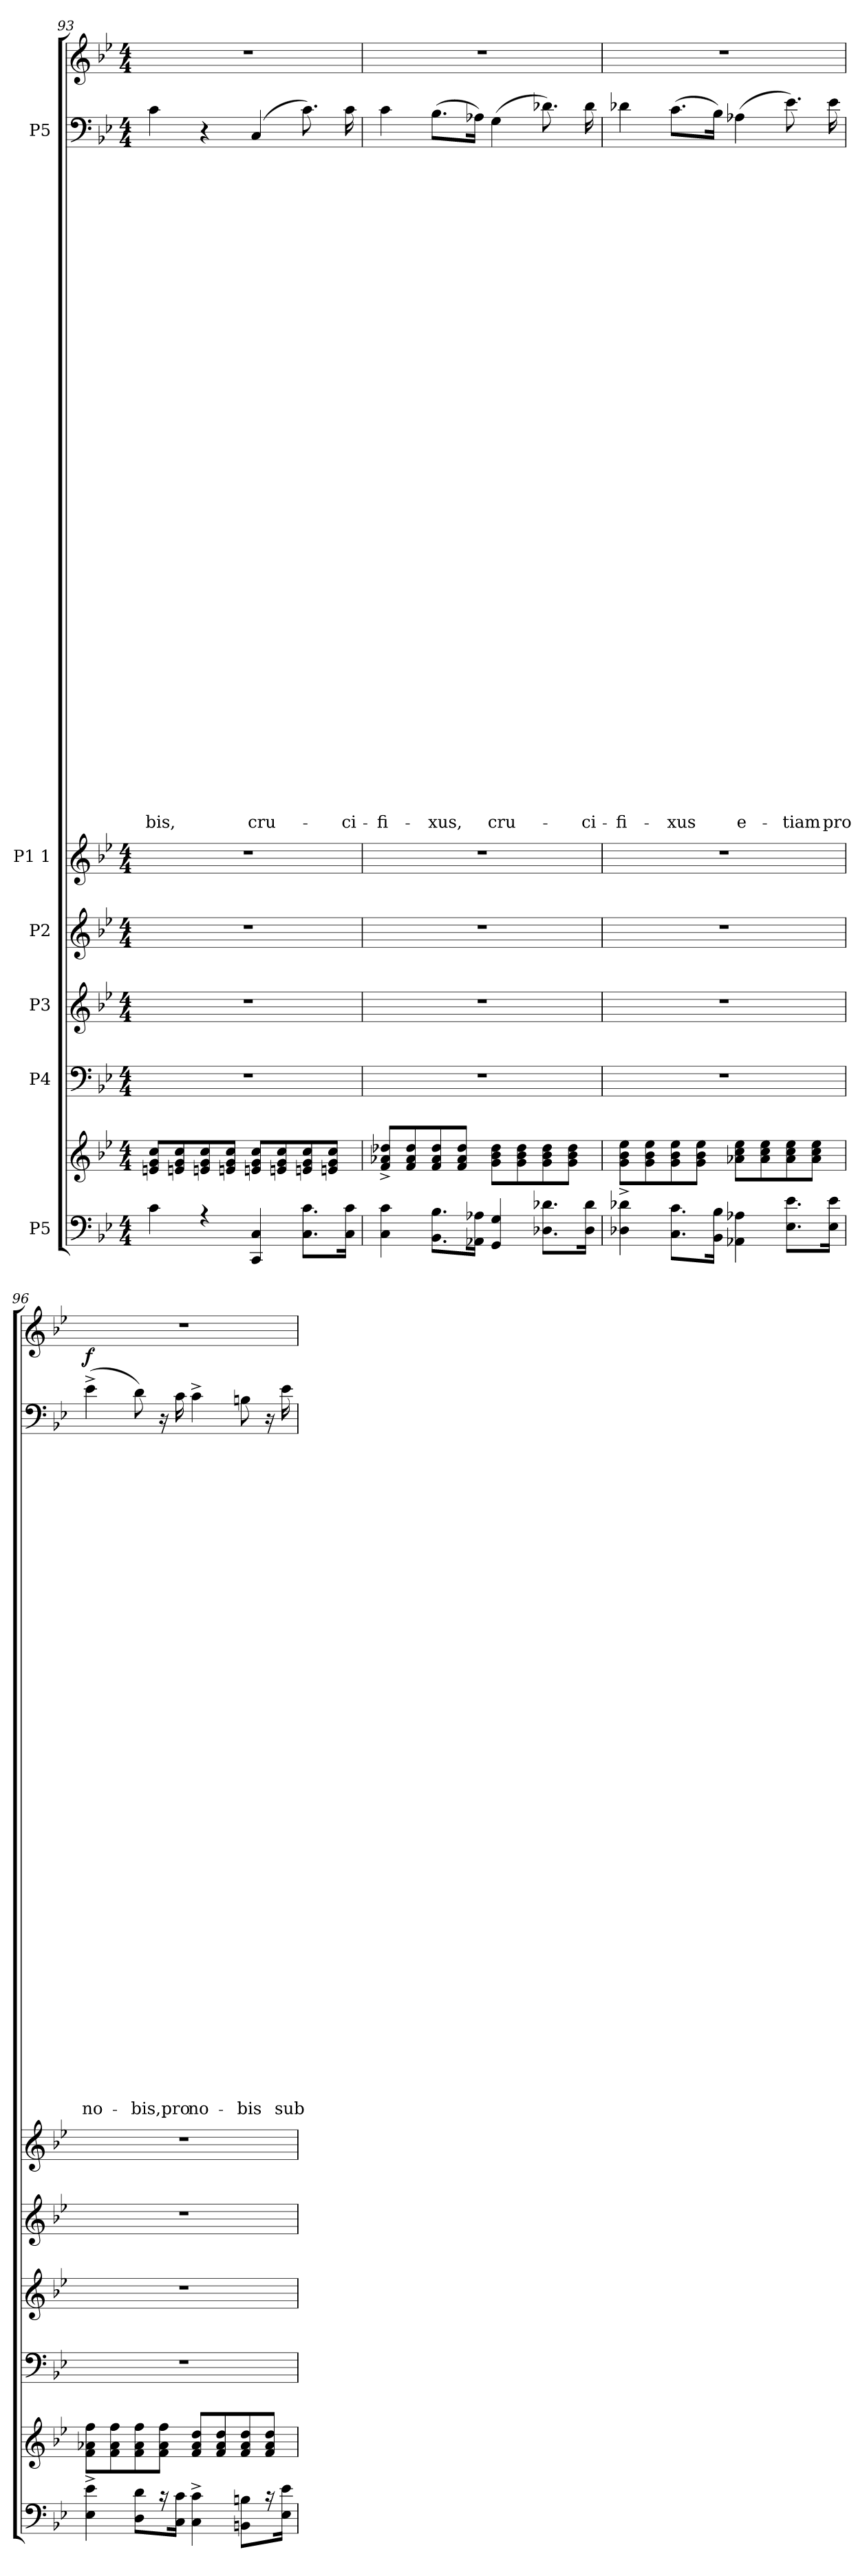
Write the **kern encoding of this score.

**kern	**kern	**kern	**kern	**kern	**kern	**kern	**text	**text	**text	**text	**text	**text	**text	**text	**text	**text	**text	**text	**text	**text	**text	**text	**text	**text	**text	**text	**text	**text	**text	**text	**text	**text	**text	**text	**text	**text	**text	**text	**text	**text	**text	**text	**text	**text	**text	**text	**text	**dynam	**kern
*part7	*part7	*part6	*part5	*part4	*part3	*part2	*part2	*part2	*part2	*part2	*part2	*part2	*part2	*part2	*part2	*part2	*part2	*part2	*part2	*part2	*part2	*part2	*part2	*part2	*part2	*part2	*part2	*part2	*part2	*part2	*part2	*part2	*part2	*part2	*part2	*part2	*part2	*part2	*part2	*part2	*part2	*part2	*part2	*part2	*part2	*part2	*part2	*part2	*part1
*staff8	*staff7	*staff6	*staff5	*staff4	*staff3	*staff2	*staff2	*staff2	*staff2	*staff2	*staff2	*staff2	*staff2	*staff2	*staff2	*staff2	*staff2	*staff2	*staff2	*staff2	*staff2	*staff2	*staff2	*staff2	*staff2	*staff2	*staff2	*staff2	*staff2	*staff2	*staff2	*staff2	*staff2	*staff2	*staff2	*staff2	*staff2	*staff2	*staff2	*staff2	*staff2	*staff2	*staff2	*staff2	*staff2	*staff2	*staff2	*staff2	*staff1
*I"P5	*	*I"P4	*I"P3	*I"P2	*I"P1 1	*I"P5	*	*	*	*	*	*	*	*	*	*	*	*	*	*	*	*	*	*	*	*	*	*	*	*	*	*	*	*	*	*	*	*	*	*	*	*	*	*	*	*	*	*	*
*clefF4	*clefG2	*clefF4	*clefG2	*clefG2	*clefG2	*clefF4	*	*	*	*	*	*	*	*	*	*	*	*	*	*	*	*	*	*	*	*	*	*	*	*	*	*	*	*	*	*	*	*	*	*	*	*	*	*	*	*	*	*	*clefG2
*	*	*	*ITrd7c12	*	*	*	*	*	*	*	*	*	*	*	*	*	*	*	*	*	*	*	*	*	*	*	*	*	*	*	*	*	*	*	*	*	*	*	*	*	*	*	*	*	*	*	*	*	*ITrd7c12
*k[b-e-]	*k[b-e-]	*k[b-e-]	*k[b-e-]	*k[b-e-]	*k[b-e-]	*k[b-e-]	*	*	*	*	*	*	*	*	*	*	*	*	*	*	*	*	*	*	*	*	*	*	*	*	*	*	*	*	*	*	*	*	*	*	*	*	*	*	*	*	*	*	*k[b-e-]
*B-:	*B-:	*B-:	*B-:	*B-:	*B-:	*B-:	*	*	*	*	*	*	*	*	*	*	*	*	*	*	*	*	*	*	*	*	*	*	*	*	*	*	*	*	*	*	*	*	*	*	*	*	*	*	*	*	*	*	*B-:
*M4/4	*M4/4	*M4/4	*M4/4	*M4/4	*M4/4	*M4/4	*	*	*	*	*	*	*	*	*	*	*	*	*	*	*	*	*	*	*	*	*	*	*	*	*	*	*	*	*	*	*	*	*	*	*	*	*	*	*	*	*	*	*M4/4
=93	=93	=93	=93	=93	=93	=93	=93	=93	=93	=93	=93	=93	=93	=93	=93	=93	=93	=93	=93	=93	=93	=93	=93	=93	=93	=93	=93	=93	=93	=93	=93	=93	=93	=93	=93	=93	=93	=93	=93	=93	=93	=93	=93	=93	=93	=93	=93	=93	=93
*^	*^	*	*	*	*	*	*	*	*	*	*	*	*	*	*	*	*	*	*	*	*	*	*	*	*	*	*	*	*	*	*	*	*	*	*	*	*	*	*	*	*	*	*	*	*	*	*	*	*
!	!	!	!	!	!	!	!	!	!	!	!	!	!	!	!	!	!	!	!	!	!	!	!	!	!	!	!	!	!	!	!	!	!	!	!	!	!	!	!	!	!	!	!	!	!	!	!	!	!LO:LY:b	!	!
4c\	1ryy	1ryy	8en/ 8g/ 8cc/L	1r	1r	1r	1r	4c\	.	.	.	.	.	.	.	.	.	.	.	.	.	.	.	.	.	.	.	.	.	.	.	.	.	.	.	.	.	.	.	.	.	.	.	.	.	.	.	.	-bis,	.	1r
.	.	.	8en/ 8g/ 8cc/	.	.	.	.	.	.	.	.	.	.	.	.	.	.	.	.	.	.	.	.	.	.	.	.	.	.	.	.	.	.	.	.	.	.	.	.	.	.	.	.	.	.	.	.	.	.	.	.
4r	.	.	8en/ 8g/ 8cc/	.	.	.	.	4r	.	.	.	.	.	.	.	.	.	.	.	.	.	.	.	.	.	.	.	.	.	.	.	.	.	.	.	.	.	.	.	.	.	.	.	.	.	.	.	.	.	.	.
.	.	.	8en/ 8g/ 8cc/J	.	.	.	.	.	.	.	.	.	.	.	.	.	.	.	.	.	.	.	.	.	.	.	.	.	.	.	.	.	.	.	.	.	.	.	.	.	.	.	.	.	.	.	.	.	.	.	.
!	!	!	!	!	!	!	!	!	!	!	!	!	!	!	!	!	!	!	!	!	!	!	!	!	!	!	!	!	!	!	!	!	!	!	!	!	!	!	!	!	!	!	!	!	!	!	!	!	!LO:LY:b	!	!
4CC/ 4C/	.	.	8en/ 8g/ 8cc/L	.	.	.	.	(4C/	.	.	.	.	.	.	.	.	.	.	.	.	.	.	.	.	.	.	.	.	.	.	.	.	.	.	.	.	.	.	.	.	.	.	.	.	.	.	.	.	cru-	.	.
.	.	.	8en/ 8g/ 8cc/	.	.	.	.	.	.	.	.	.	.	.	.	.	.	.	.	.	.	.	.	.	.	.	.	.	.	.	.	.	.	.	.	.	.	.	.	.	.	.	.	.	.	.	.	.	.	.	.
8.C\ 8.c\L	.	.	8en/ 8g/ 8cc/	.	.	.	.	8.c\)	.	.	.	.	.	.	.	.	.	.	.	.	.	.	.	.	.	.	.	.	.	.	.	.	.	.	.	.	.	.	.	.	.	.	.	.	.	.	.	.	.	.	.
.	.	.	8en/ 8g/ 8cc/J	.	.	.	.	.	.	.	.	.	.	.	.	.	.	.	.	.	.	.	.	.	.	.	.	.	.	.	.	.	.	.	.	.	.	.	.	.	.	.	.	.	.	.	.	.	.	.	.
!	!	!	!	!	!	!	!	!	!	!	!	!	!	!	!	!	!	!	!	!	!	!	!	!	!	!	!	!	!	!	!	!	!	!	!	!	!	!	!	!	!	!	!	!	!	!	!	!	!LO:LY:b	!	!
16C\ 16c\Jk	.	.	.	.	.	.	.	16c\	.	.	.	.	.	.	.	.	.	.	.	.	.	.	.	.	.	.	.	.	.	.	.	.	.	.	.	.	.	.	.	.	.	.	.	.	.	.	.	.	-ci-	.	.
=94	=94	=94	=94	=94	=94	=94	=94	=94	=94	=94	=94	=94	=94	=94	=94	=94	=94	=94	=94	=94	=94	=94	=94	=94	=94	=94	=94	=94	=94	=94	=94	=94	=94	=94	=94	=94	=94	=94	=94	=94	=94	=94	=94	=94	=94	=94	=94	=94	=94	=94	=94
!	!	!	!	!	!	!	!	!	!	!	!	!	!	!	!	!	!	!	!	!	!	!	!	!	!	!	!	!	!	!	!	!	!	!	!	!	!	!	!	!	!	!	!	!	!	!	!	!	!LO:LY:b	!	!
4C\ 4c\	1ryy	1ryy	8f/^< 8a-i/^< 8dd-i/^<L	1r	1r	1r	1r	4c\	.	.	.	.	.	.	.	.	.	.	.	.	.	.	.	.	.	.	.	.	.	.	.	.	.	.	.	.	.	.	.	.	.	.	.	.	.	.	.	.	-fi-	.	1r
.	.	.	8f/ 8a-/ 8dd-/	.	.	.	.	.	.	.	.	.	.	.	.	.	.	.	.	.	.	.	.	.	.	.	.	.	.	.	.	.	.	.	.	.	.	.	.	.	.	.	.	.	.	.	.	.	.	.	.
!	!	!	!	!	!	!	!	!	!	!	!	!	!	!	!	!	!	!	!	!	!	!	!	!	!	!	!	!	!	!	!	!	!	!	!	!	!	!	!	!	!	!	!	!	!	!	!	!	!LO:LY:b	!	!
8.BB-\ 8.B-\L	.	.	8f/ 8a-/ 8dd-/	.	.	.	.	(>8.B-\L	.	.	.	.	.	.	.	.	.	.	.	.	.	.	.	.	.	.	.	.	.	.	.	.	.	.	.	.	.	.	.	.	.	.	.	.	.	.	.	.	-xus,	.	.
.	.	.	8f/ 8a-/ 8dd-/J	.	.	.	.	.	.	.	.	.	.	.	.	.	.	.	.	.	.	.	.	.	.	.	.	.	.	.	.	.	.	.	.	.	.	.	.	.	.	.	.	.	.	.	.	.	.	.	.
16AA-i\ 16A-i\Jk	.	.	.	.	.	.	.	16A-i\Jk)	.	.	.	.	.	.	.	.	.	.	.	.	.	.	.	.	.	.	.	.	.	.	.	.	.	.	.	.	.	.	.	.	.	.	.	.	.	.	.	.	.	.	.
!	!	!	!	!	!	!	!	!	!	!	!	!	!	!	!	!	!	!	!	!	!	!	!	!	!	!	!	!	!	!	!	!	!	!	!	!	!	!	!	!	!	!	!	!	!	!	!	!	!LO:LY:b	!	!
4GG/ 4G/	.	.	8g\ 8b-\ 8dd-\L	.	.	.	.	(>4G\	.	.	.	.	.	.	.	.	.	.	.	.	.	.	.	.	.	.	.	.	.	.	.	.	.	.	.	.	.	.	.	.	.	.	.	.	.	.	.	.	cru-	.	.
.	.	.	8g\ 8b-\ 8dd-\	.	.	.	.	.	.	.	.	.	.	.	.	.	.	.	.	.	.	.	.	.	.	.	.	.	.	.	.	.	.	.	.	.	.	.	.	.	.	.	.	.	.	.	.	.	.	.	.
8.D-i\ 8.d-i\L	.	.	8g\ 8b-\ 8dd-\	.	.	.	.	8.d-i\)	.	.	.	.	.	.	.	.	.	.	.	.	.	.	.	.	.	.	.	.	.	.	.	.	.	.	.	.	.	.	.	.	.	.	.	.	.	.	.	.	.	.	.
.	.	.	8g\ 8b-\ 8dd-\J	.	.	.	.	.	.	.	.	.	.	.	.	.	.	.	.	.	.	.	.	.	.	.	.	.	.	.	.	.	.	.	.	.	.	.	.	.	.	.	.	.	.	.	.	.	.	.	.
!	!	!	!	!	!	!	!	!	!	!	!	!	!	!	!	!	!	!	!	!	!	!	!	!	!	!	!	!	!	!	!	!	!	!	!	!	!	!	!	!	!	!	!	!	!	!	!	!	!LO:LY:b	!	!
16D-\ 16d-\Jk	.	.	.	.	.	.	.	16d-\	.	.	.	.	.	.	.	.	.	.	.	.	.	.	.	.	.	.	.	.	.	.	.	.	.	.	.	.	.	.	.	.	.	.	.	.	.	.	.	.	-ci-	.	.
=95	=95	=95	=95	=95	=95	=95	=95	=95	=95	=95	=95	=95	=95	=95	=95	=95	=95	=95	=95	=95	=95	=95	=95	=95	=95	=95	=95	=95	=95	=95	=95	=95	=95	=95	=95	=95	=95	=95	=95	=95	=95	=95	=95	=95	=95	=95	=95	=95	=95	=95	=95
!	!	!	!	!	!	!	!	!	!	!	!	!	!	!	!	!	!	!	!	!	!	!	!	!	!	!	!	!	!	!	!	!	!	!	!	!	!	!	!	!	!	!	!	!	!	!	!	!	!LO:LY:b	!	!
4D-i\ 4d-i\	1ryy	1ryy	8g\^> 8b-\^> 8ee-\^>L	1r	1r	1r	1r	4d-i\	.	.	.	.	.	.	.	.	.	.	.	.	.	.	.	.	.	.	.	.	.	.	.	.	.	.	.	.	.	.	.	.	.	.	.	.	.	.	.	.	-fi-	.	1r
.	.	.	8g\ 8b-\ 8ee-\	.	.	.	.	.	.	.	.	.	.	.	.	.	.	.	.	.	.	.	.	.	.	.	.	.	.	.	.	.	.	.	.	.	.	.	.	.	.	.	.	.	.	.	.	.	.	.	.
!	!	!	!	!	!	!	!	!	!	!	!	!	!	!	!	!	!	!	!	!	!	!	!	!	!	!	!	!	!	!	!	!	!	!	!	!	!	!	!	!	!	!	!	!	!	!	!	!	!LO:LY:b	!	!
8.C\ 8.c\L	.	.	8g\ 8b-\ 8ee-\	.	.	.	.	(>8.c\L	.	.	.	.	.	.	.	.	.	.	.	.	.	.	.	.	.	.	.	.	.	.	.	.	.	.	.	.	.	.	.	.	.	.	.	.	.	.	.	.	-xus	.	.
.	.	.	8g\ 8b-\ 8ee-\J	.	.	.	.	.	.	.	.	.	.	.	.	.	.	.	.	.	.	.	.	.	.	.	.	.	.	.	.	.	.	.	.	.	.	.	.	.	.	.	.	.	.	.	.	.	.	.	.
16BB-\ 16B-\Jk	.	.	.	.	.	.	.	16B-\Jk)	.	.	.	.	.	.	.	.	.	.	.	.	.	.	.	.	.	.	.	.	.	.	.	.	.	.	.	.	.	.	.	.	.	.	.	.	.	.	.	.	.	.	.
!	!	!	!	!	!	!	!	!	!	!	!	!	!	!	!	!	!	!	!	!	!	!	!	!	!	!	!	!	!	!	!	!	!	!	!	!	!	!	!	!	!	!	!	!	!	!	!	!	!LO:LY:b	!	!
4AA-i\ 4A-i\	.	.	8a-i\ 8cc\ 8ee-\L	.	.	.	.	(>4A-i\	.	.	.	.	.	.	.	.	.	.	.	.	.	.	.	.	.	.	.	.	.	.	.	.	.	.	.	.	.	.	.	.	.	.	.	.	.	.	.	.	e-	.	.
.	.	.	8a-\ 8cc\ 8ee-\	.	.	.	.	.	.	.	.	.	.	.	.	.	.	.	.	.	.	.	.	.	.	.	.	.	.	.	.	.	.	.	.	.	.	.	.	.	.	.	.	.	.	.	.	.	.	.	.
!	!	!	!	!	!	!	!	!	!	!	!	!	!	!	!	!	!	!	!	!	!	!	!	!	!	!	!	!	!	!	!	!	!	!	!	!	!	!	!	!	!	!	!	!	!	!	!	!	!LO:LY:b	!	!
8.E-\ 8.e-\L	.	.	8a-\ 8cc\ 8ee-\	.	.	.	.	8.e-\)	.	.	.	.	.	.	.	.	.	.	.	.	.	.	.	.	.	.	.	.	.	.	.	.	.	.	.	.	.	.	.	.	.	.	.	.	.	.	.	.	-tiam	.	.
.	.	.	8a-\ 8cc\ 8ee-\J	.	.	.	.	.	.	.	.	.	.	.	.	.	.	.	.	.	.	.	.	.	.	.	.	.	.	.	.	.	.	.	.	.	.	.	.	.	.	.	.	.	.	.	.	.	.	.	.
!	!	!	!	!	!	!	!	!	!	!	!	!	!	!	!	!	!	!	!	!	!	!	!	!	!	!	!	!	!	!	!	!	!	!	!	!	!	!	!	!	!	!	!	!	!	!	!	!	!LO:LY:b	!	!
16E-\ 16e-\Jk	.	.	.	.	.	.	.	16e-\	.	.	.	.	.	.	.	.	.	.	.	.	.	.	.	.	.	.	.	.	.	.	.	.	.	.	.	.	.	.	.	.	.	.	.	.	.	.	.	.	pro	.	.
!!LO:PB:g=z
=96	=96	=96	=96	=96	=96	=96	=96	=96	=96	=96	=96	=96	=96	=96	=96	=96	=96	=96	=96	=96	=96	=96	=96	=96	=96	=96	=96	=96	=96	=96	=96	=96	=96	=96	=96	=96	=96	=96	=96	=96	=96	=96	=96	=96	=96	=96	=96	=96	=96	=96	=96
!	!	!	!	!	!	!	!	!	!	!	!	!	!	!	!	!	!	!	!	!	!	!	!	!	!	!	!	!	!	!	!	!	!	!	!	!	!	!	!	!	!	!	!	!	!	!	!	!	!LO:LY:b	!LO:DY:a	!
4E-\^> 4e-\^>	1ryy	1ryy	8f\ 8a-i\ 8ff\L	1r	1r	1r	1r	(>4e-^>\	.	.	.	.	.	.	.	.	.	.	.	.	.	.	.	.	.	.	.	.	.	.	.	.	.	.	.	.	.	.	.	.	.	.	.	.	.	.	.	.	no-	f	1r
.	.	.	8f\ 8a-\ 8ff\	.	.	.	.	.	.	.	.	.	.	.	.	.	.	.	.	.	.	.	.	.	.	.	.	.	.	.	.	.	.	.	.	.	.	.	.	.	.	.	.	.	.	.	.	.	.	.	.
!	!	!	!	!	!	!	!	!	!	!	!	!	!	!	!	!	!	!	!	!	!	!	!	!	!	!	!	!	!	!	!	!	!	!	!	!	!	!	!	!	!	!	!	!	!	!	!	!	!LO:LY:b	!	!
8D\ 8d\L	.	.	8f\ 8a-\ 8ff\	.	.	.	.	8d\)	.	.	.	.	.	.	.	.	.	.	.	.	.	.	.	.	.	.	.	.	.	.	.	.	.	.	.	.	.	.	.	.	.	.	.	.	.	.	.	.	-bis,	.	.
16rc	.	.	8f\ 8a-\ 8ff\J	.	.	.	.	16r	.	.	.	.	.	.	.	.	.	.	.	.	.	.	.	.	.	.	.	.	.	.	.	.	.	.	.	.	.	.	.	.	.	.	.	.	.	.	.	.	.	.	.
!	!	!	!	!	!	!	!	!	!	!	!	!	!	!	!	!	!	!	!	!	!	!	!	!	!	!	!	!	!	!	!	!	!	!	!	!	!	!	!	!	!	!	!	!	!	!	!	!	!LO:LY:b	!	!
16C\ 16c\Jk	.	.	.	.	.	.	.	16c\	.	.	.	.	.	.	.	.	.	.	.	.	.	.	.	.	.	.	.	.	.	.	.	.	.	.	.	.	.	.	.	.	.	.	.	.	.	.	.	.	pro	.	.
!	!	!	!	!	!	!	!	!	!	!	!	!	!	!	!	!	!	!	!	!	!	!	!	!	!	!	!	!	!	!	!	!	!	!	!	!	!	!	!	!	!	!	!	!	!	!	!	!	!LO:LY:b	!	!
4C\^> 4c\^>	.	.	8f/ 8a-/ 8dd/L	.	.	.	.	4c^>\	.	.	.	.	.	.	.	.	.	.	.	.	.	.	.	.	.	.	.	.	.	.	.	.	.	.	.	.	.	.	.	.	.	.	.	.	.	.	.	.	no-	.	.
.	.	.	8f/ 8a-/ 8dd/	.	.	.	.	.	.	.	.	.	.	.	.	.	.	.	.	.	.	.	.	.	.	.	.	.	.	.	.	.	.	.	.	.	.	.	.	.	.	.	.	.	.	.	.	.	.	.	.
!	!	!	!	!	!	!	!	!	!	!	!	!	!	!	!	!	!	!	!	!	!	!	!	!	!	!	!	!	!	!	!	!	!	!	!	!	!	!	!	!	!	!	!	!	!	!	!	!	!LO:LY:b	!	!
8BBn\ 8Bn\L	.	.	8f/ 8a-/ 8dd/	.	.	.	.	8Bn\	.	.	.	.	.	.	.	.	.	.	.	.	.	.	.	.	.	.	.	.	.	.	.	.	.	.	.	.	.	.	.	.	.	.	.	.	.	.	.	.	-bis	.	.
16rc	.	.	8f/ 8a-/ 8dd/J	.	.	.	.	16r	.	.	.	.	.	.	.	.	.	.	.	.	.	.	.	.	.	.	.	.	.	.	.	.	.	.	.	.	.	.	.	.	.	.	.	.	.	.	.	.	.	.	.
!	!	!	!	!	!	!	!	!	!	!	!	!	!	!	!	!	!	!	!	!	!	!	!	!	!	!	!	!	!	!	!	!	!	!	!	!	!	!	!	!	!	!	!	!	!	!	!	!	!LO:LY:b	!	!
16E-\ 16e-\Jk	.	.	.	.	.	.	.	16e-\	.	.	.	.	.	.	.	.	.	.	.	.	.	.	.	.	.	.	.	.	.	.	.	.	.	.	.	.	.	.	.	.	.	.	.	.	.	.	.	.	sub	.	.
*v	*v	*	*	*	*	*	*	*	*	*	*	*	*	*	*	*	*	*	*	*	*	*	*	*	*	*	*	*	*	*	*	*	*	*	*	*	*	*	*	*	*	*	*	*	*	*	*	*	*	*	*
*	*v	*v	*	*	*	*	*	*	*	*	*	*	*	*	*	*	*	*	*	*	*	*	*	*	*	*	*	*	*	*	*	*	*	*	*	*	*	*	*	*	*	*	*	*	*	*	*	*	*	*
=	=	=	=	=	=	=	=	=	=	=	=	=	=	=	=	=	=	=	=	=	=	=	=	=	=	=	=	=	=	=	=	=	=	=	=	=	=	=	=	=	=	=	=	=	=	=	=	=	=
*-	*-	*-	*-	*-	*-	*-	*-	*-	*-	*-	*-	*-	*-	*-	*-	*-	*-	*-	*-	*-	*-	*-	*-	*-	*-	*-	*-	*-	*-	*-	*-	*-	*-	*-	*-	*-	*-	*-	*-	*-	*-	*-	*-	*-	*-	*-	*-	*-	*-
